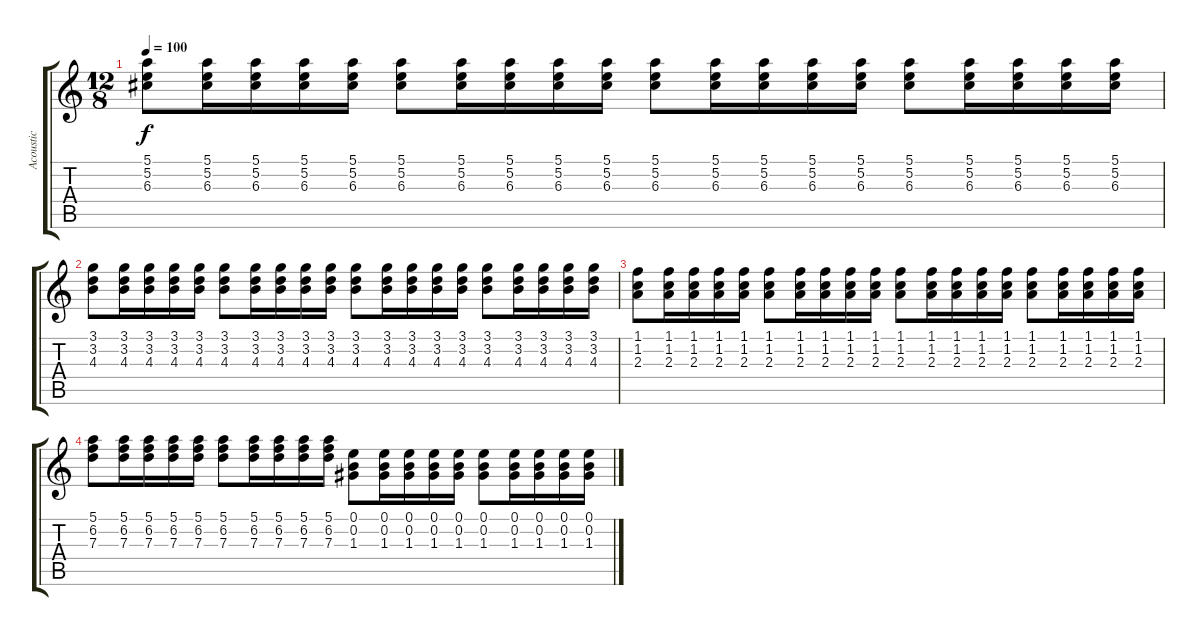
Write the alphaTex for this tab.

\track ("Acoustic" "Acoustic") {instrument electricguitarjazz}
\staff {score tabs}
\tuning (E4 B3 G3 D3 A2 E2) {hide}
\ts (12 8)
\tempo 100
\clef g2
\ks c
(5.1 5.2 6.3).8{dy f} (5.1 5.2 6.3).16 (5.1 5.2 6.3).16 (5.1 5.2 6.3).16 (5.1 5.2 6.3).16 (5.1 5.2 6.3).8 (5.1 5.2 6.3).16 (5.1 5.2 6.3).16 (5.1 5.2 6.3).16 (5.1 5.2 6.3).16 (5.1 5.2 6.3).8 (5.1 5.2 6.3).16 (5.1 5.2 6.3).16 (5.1 5.2 6.3).16 (5.1 5.2 6.3).16 (5.1 5.2 6.3).8 (5.1 5.2 6.3).16 (5.1 5.2 6.3).16 (5.1 5.2 6.3).16 (5.1 5.2 6.3).16 |
(3.1 3.2 4.3).8 (3.1 3.2 4.3).16 (3.1 3.2 4.3).16 (3.1 3.2 4.3).16 (3.1 3.2 4.3).16 (3.1 3.2 4.3).8 (3.1 3.2 4.3).16 (3.1 3.2 4.3).16 (3.1 3.2 4.3).16 (3.1 3.2 4.3).16 (3.1 3.2 4.3).8 (3.1 3.2 4.3).16 (3.1 3.2 4.3).16 (3.1 3.2 4.3).16 (3.1 3.2 4.3).16 (3.1 3.2 4.3).8 (3.1 3.2 4.3).16 (3.1 3.2 4.3).16 (3.1 3.2 4.3).16 (3.1 3.2 4.3).16 |
(1.1 1.2 2.3).8 (1.1 1.2 2.3).16 (1.1 1.2 2.3).16 (1.1 1.2 2.3).16 (1.1 1.2 2.3).16 (1.1 1.2 2.3).8 (1.1 1.2 2.3).16 (1.1 1.2 2.3).16 (1.1 1.2 2.3).16 (1.1 1.2 2.3).16 (1.1 1.2 2.3).8 (1.1 1.2 2.3).16 (1.1 1.2 2.3).16 (1.1 1.2 2.3).16 (1.1 1.2 2.3).16 (1.1 1.2 2.3).8 (1.1 1.2 2.3).16 (1.1 1.2 2.3).16 (1.1 1.2 2.3).16 (1.1 1.2 2.3).16 |
(5.1 6.2 7.3).8 (5.1 6.2 7.3).16 (5.1 6.2 7.3).16 (5.1 6.2 7.3).16 (5.1 6.2 7.3).16 (5.1 6.2 7.3).8 (5.1 6.2 7.3).16 (5.1 6.2 7.3).16 (5.1 6.2 7.3).16 (5.1 6.2 7.3).16 (0.1 0.2 1.3).8 (0.1 0.2 1.3).16 (0.1 0.2 1.3).16 (0.1 0.2 1.3).16 (0.1 0.2 1.3).16 (0.1 0.2 1.3).8 (0.1 0.2 1.3).16 (0.1 0.2 1.3).16 (0.1 0.2 1.3).16 (0.1 0.2 1.3).16
